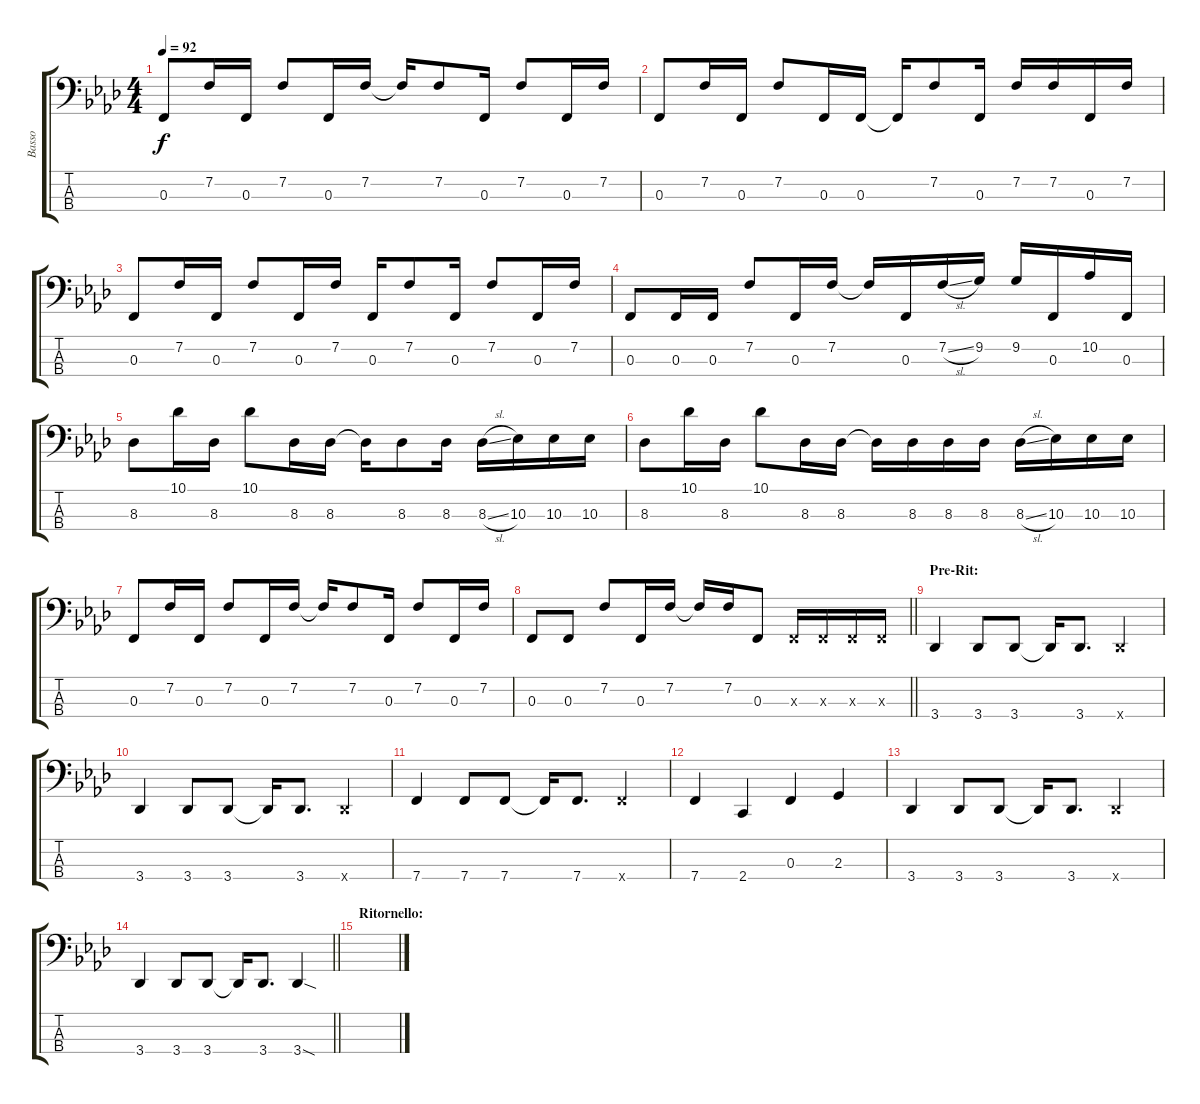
\track ("Basso" "Basso") {instrument electricbasspick}
\staff {score tabs}
\tuning (Eb2 Bb1 F1 Bb0) {hide}
\ts (4 4)
\tempo 92
\clef f4
\ks fminor
0.3.8{dy f} 7.2.16 0.3.16 7.2.8 0.3.16 7.2.16 7.2{t}.16 7.2.8 0.3.16 7.2.8 0.3.16 7.2.16 |
0.3.8 7.2.16 0.3.16 7.2.8 0.3.16 0.3.16 0.3{t}.16 7.2.8 0.3.16 7.2.16 7.2.16 0.3.16 7.2.16 |
0.3.8 7.2.16 0.3.16 7.2.8 0.3.16 7.2.16 0.3.16 7.2.8 0.3.16 7.2.8 0.3.16 7.2.16 |
0.3.8 0.3.16 0.3.16 7.2.8 0.3.16 7.2.16 7.2{t}.16 0.3.16 7.2{sl}.16 9.2.16 9.2.16 0.3.16 10.2.16 0.3.16 |
8.3.8 10.1.16 8.3.16 10.1.8 8.3.16 8.3.16 8.3{t}.16 8.3.8 8.3.16 8.3{sl}.16 10.3.16 10.3.16 10.3.16 |
8.3.8 10.1.16 8.3.16 10.1.8 8.3.16 8.3.16 8.3{t}.16 8.3.16 8.3.16 8.3.16 8.3{sl}.16 10.3.16 10.3.16 10.3.16 |
0.3.8 7.2.16 0.3.16 7.2.8 0.3.16 7.2.16 7.2{t}.16 7.2.8 0.3.16 7.2.8 0.3.16 7.2.16 |
\barLineRight lightlight
0.3.8 0.3.8 7.2.8 0.3.16 7.2.16 7.2{t}.16 7.2.16 0.3.8 0.3{x}.16 0.3{x}.16 0.3{x}.16 0.3{x}.16 |
\section ("" "Pre-Rit:")
3.4.4 3.4.8 3.4.8 3.4{t}.16 3.4.8{d} 3.4{x}.4 |
3.4.4 3.4.8 3.4.8 3.4{t}.16 3.4.8{d} 3.4{x}.4 |
7.4.4 7.4.8 7.4.8 7.4{t}.16 7.4.8{d} 7.4{x}.4 |
7.4.4 2.4.4 0.3.4 2.3.4 |
3.4.4 3.4.8 3.4.8 3.4{t}.16 3.4.8{d} 3.4{x}.4 |
\barLineRight lightlight
3.4.4 3.4.8 3.4.8 3.4{t}.16 3.4.8{d} 3.4{sod}.4 |
\section ("" "Ritornello:")
